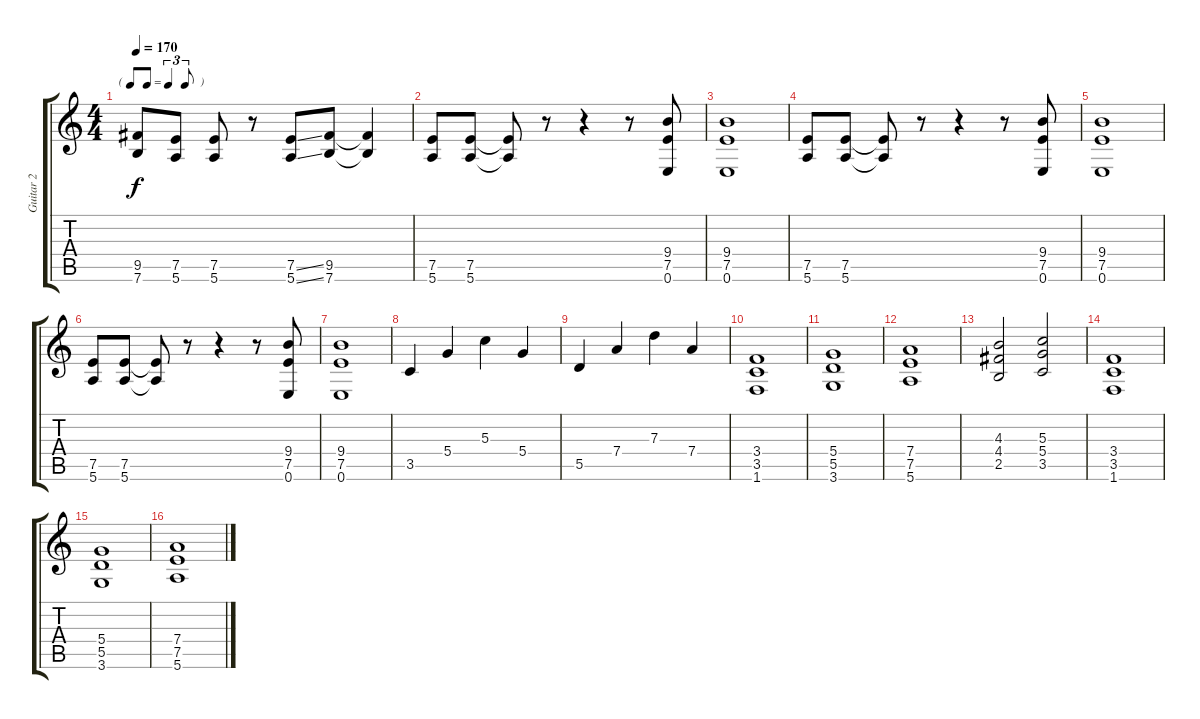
\track ("Guitar 2" "Guitar 2") {instrument overdrivenguitar}
\staff {score tabs}
\tuning (E4 B3 G3 D3 A2 E2) {hide}
\ts (4 4)
\tf triplet8th
\tempo 170
\clef g2
\ks c
(9.5 7.6).8{dy f} (7.5 5.6).8 (7.5 5.6).8 r.8 (7.5{ss} 5.6{ss}).8 (9.5 7.6).8 (9.5{t} 7.6{t}).4 |
(7.5 5.6).8 (7.5 5.6).8 (7.5{t} 5.6{t}).8 r.8 r.4 r.8 (9.4 7.5 0.6).8 |
(9.4 7.5 0.6).1 |
(7.5 5.6).8 (7.5 5.6).8 (7.5{t} 5.6{t}).8 r.8 r.4 r.8 (9.4 7.5 0.6).8 |
(9.4 7.5 0.6).1 |
(7.5 5.6).8 (7.5 5.6).8 (7.5{t} 5.6{t}).8 r.8 r.4 r.8 (9.4 7.5 0.6).8 |
(9.4 7.5 0.6).1 |
3.5.4 5.4.4 5.3.4 5.4.4 |
5.5.4 7.4.4 7.3.4 7.4.4 |
(3.4 3.5 1.6).1 |
(5.4 5.5 3.6).1 |
(7.4 7.5 5.6).1 |
(4.3 4.4 2.5).2 (5.3 5.4 3.5).2 |
(3.4 3.5 1.6).1 |
(5.4 5.5 3.6).1 |
(7.4 7.5 5.6).1
